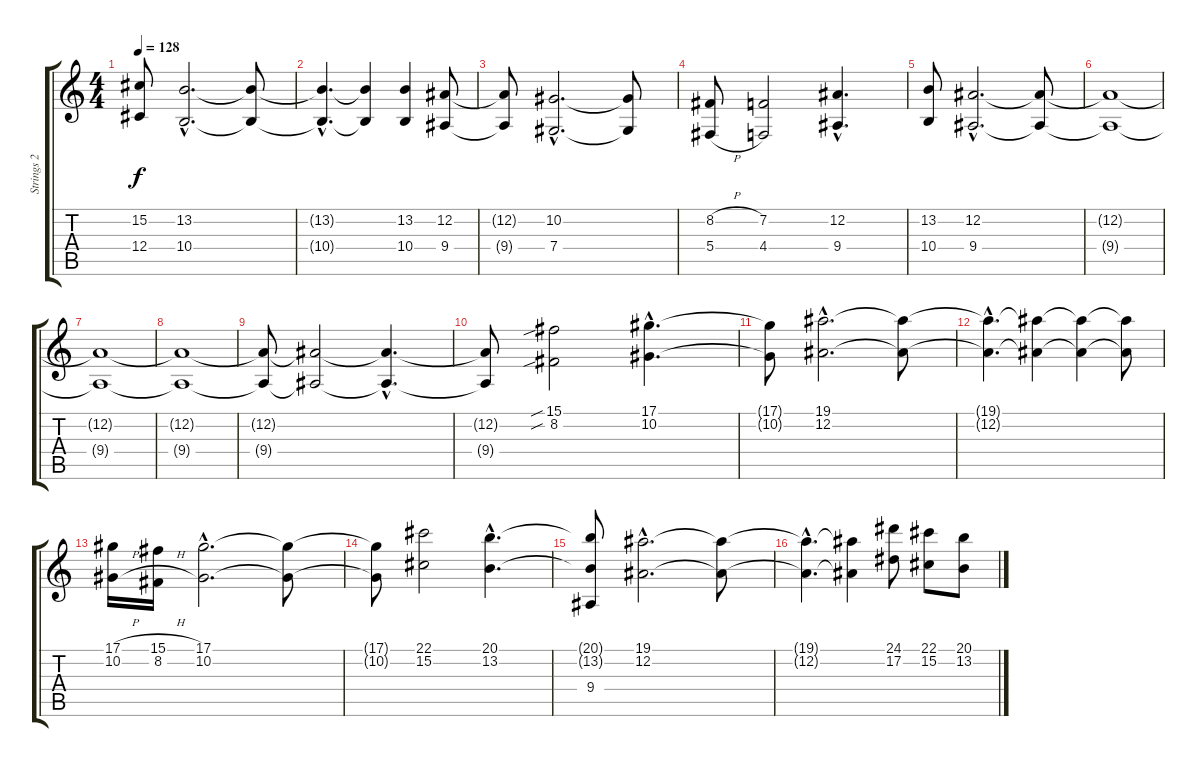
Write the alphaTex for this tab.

\track ("Strings 2" "Strings 2") {instrument stringensemble1}
\staff {score tabs}
\tuning (Eb4 Bb3 Gb3 Db3 Ab2 Eb2) {hide}
\ts (4 4)
\tempo 128
\clef g2
\ks c
(15.2{t} 12.4{t}).8{dy f} (13.2{hac} 10.4{hac}).2{d} (13.2{t} 10.4{t}).8 |
(13.2{hac t} 10.4{hac t}).4{d} (13.2{t} 10.4{t}).4 (13.2 10.4).4 (12.2 9.4).8 |
(12.2{t} 9.4{t}).8 (10.2{hac} 7.4{hac}).2{d} (10.2{t} 7.4{t}).8 |
(8.2{h} 5.4{h}).8 (7.2 4.4).2 (12.2{hac} 9.4{hac}).4{d} |
(13.2 10.4).8 (12.2{hac} 9.4{hac}).2{d} (12.2{t} 9.4{t}).8 |
(12.2{t} 9.4{t}).1 |
(12.2{t} 9.4{t}).1 |
(12.2{t} 9.4{t}).1 |
(12.2{t} 9.4{t}).8{volume 8} (12.2{t} 9.4{t}).2 (12.2{hac t} 9.4{hac t}).4{d} |
(12.2{t} 9.4{t}).8 (15.1{sib} 8.2{sib}).2{volume 13} (17.1{hac} 10.2{hac}).4{d} |
(17.1{t} 10.2{t}).8 (19.1{hac} 12.2{hac}).2{d} (19.1{t} 12.2{t}).8 |
(19.1{hac t} 12.2{hac t}).4{d} (19.1{t} 12.2{t}).4 (19.1{t} 12.2{t}).4 (19.1{t} 12.2{t}).8 |
(17.1{h} 10.2{h}).16 (15.1{h} 8.2{h}).16 (17.1{hac} 10.2{hac}).2{d} (17.1{t} 10.2{t}).8 |
(17.1{t} 10.2{t}).8 (22.1 15.2).2 (20.1{hac} 13.2{hac}).4{d} |
(20.1{t} 13.2{t} 9.4).8 (19.1{hac} 12.2{hac}).2{d} (19.1{t} 12.2{t}).8 |
(19.1{hac t} 12.2{hac t}).4{d} (19.1{t} 12.2{t}).4 (24.1 17.2).8 (22.1 15.2).8 (20.1 13.2).8
